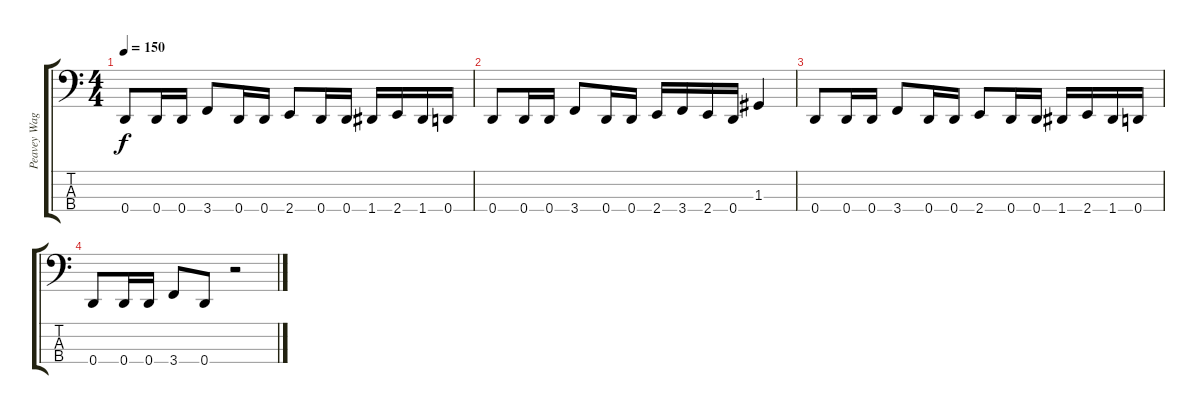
\track ("Peavey Wagner" "Peavey Wag") {instrument electricbasspick}
\staff {score tabs}
\tuning (F2 C2 G1 D1) {hide}
\ts (4 4)
\tempo 150
\clef f4
\ks c
0.4.8{dy f} 0.4.16 0.4.16 3.4.8 0.4.16 0.4.16 2.4.8 0.4.16 0.4.16 1.4.16 2.4.16 1.4.16 0.4.16 |
0.4.8 0.4.16 0.4.16 3.4.8 0.4.16 0.4.16 2.4.16 3.4.16 2.4.16 0.4.16 1.3.4 |
0.4.8 0.4.16 0.4.16 3.4.8 0.4.16 0.4.16 2.4.8 0.4.16 0.4.16 1.4.16 2.4.16 1.4.16 0.4.16 |
0.4.8 0.4.16 0.4.16 3.4.8 0.4.8 r.2
